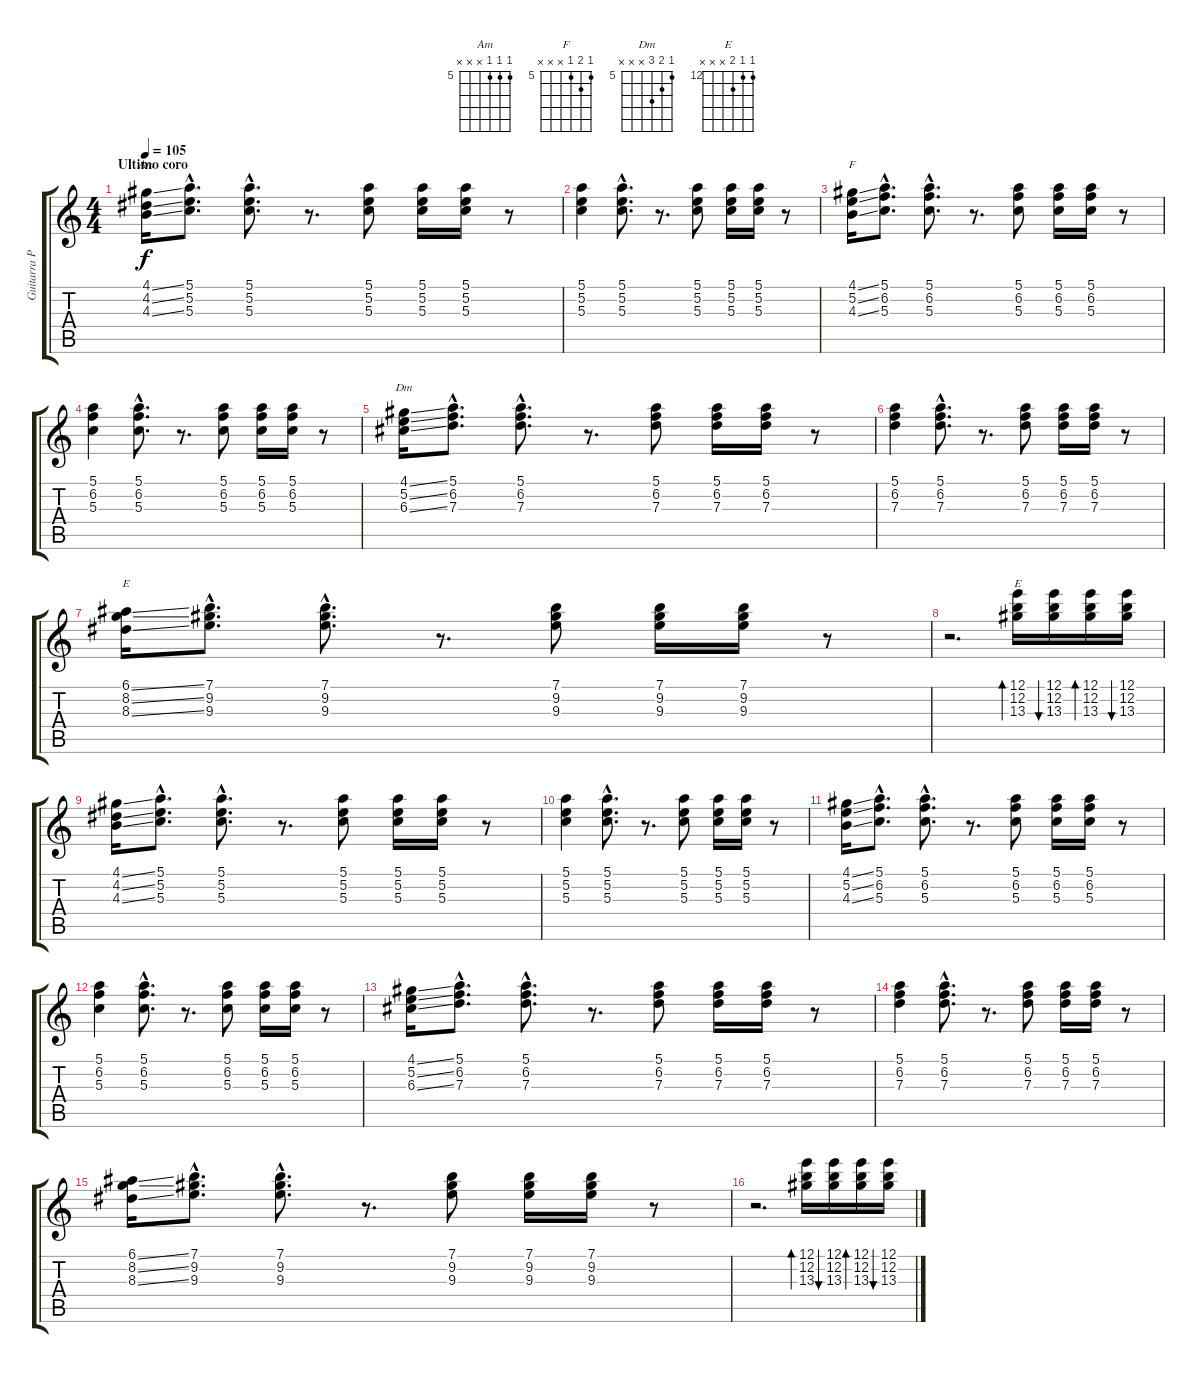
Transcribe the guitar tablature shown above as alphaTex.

\track ("Guitarra Primera" "Guitarra P") {instrument electricguitarmuted}
\staff {score tabs}
\tuning (E4 B3 G3 D3 A2 E2) {hide}
\chord ("Am" 5 5 5 x x x) {firstfret 5}
\chord ("F" 5 6 5 x x x) {firstfret 5}
\chord ("Dm" 5 6 7 x x x) {firstfret 5}
\chord ("E" 7 9 9 x x x) {firstfret 7}
\chord ("E" 12 12 13 x x x) {firstfret 12}
\ts (4 4)
\section ("" "Ultimo coro")
\tempo 105
\clef g2
\ks c
(4.1{ss} 4.2{ss} 4.3{ss}).16{ch "Am" dy f volume 10 instrument electricguitarjazz} (5.1{hac} 5.2{hac} 5.3{hac}).8{d} (5.1{hac} 5.2{hac} 5.3{hac}).8{d} r.8{d} (5.1 5.2 5.3).8 (5.1 5.2 5.3).16 (5.1 5.2 5.3).16 r.8 |
(5.1 5.2 5.3).4 (5.1{hac} 5.2{hac} 5.3{hac}).8{d} r.8{d} (5.1 5.2 5.3).8 (5.1 5.2 5.3).16 (5.1 5.2 5.3).16 r.8 |
(4.1{ss} 5.2{ss} 4.3{ss}).16{ch "F"} (5.1{hac} 6.2{hac} 5.3{hac}).8{d} (5.1{hac} 6.2{hac} 5.3{hac}).8{d} r.8{d} (5.1 6.2 5.3).8 (5.1 6.2 5.3).16 (5.1 6.2 5.3).16 r.8 |
(5.1 6.2 5.3).4 (5.1{hac} 6.2{hac} 5.3{hac}).8{d} r.8{d} (5.1 6.2 5.3).8 (5.1 6.2 5.3).16 (5.1 6.2 5.3).16 r.8 |
(4.1{ss} 5.2{ss} 6.3{ss}).16{ch "Dm"} (5.1{hac} 6.2{hac} 7.3{hac}).8{d} (5.1{hac} 6.2{hac} 7.3{hac}).8{d} r.8{d} (5.1 6.2 7.3).8 (5.1 6.2 7.3).16 (5.1 6.2 7.3).16 r.8 |
(5.1 6.2 7.3).4 (5.1{hac} 6.2{hac} 7.3{hac}).8{d} r.8{d} (5.1 6.2 7.3).8 (5.1 6.2 7.3).16 (5.1 6.2 7.3).16 r.8 |
(6.1{ss} 8.2{ss} 8.3{ss}).16{ch "E"} (7.1{hac} 9.2{hac} 9.3{hac}).8{d} (7.1{hac} 9.2{hac} 9.3{hac}).8{d} r.8{d} (7.1 9.2 9.3).8 (7.1 9.2 9.3).16 (7.1 9.2 9.3).16 r.8 |
r.2{d} (12.1 12.2 13.3).16{bd 30 ch "E"} (12.1 12.2 13.3).16{bu 30} (12.1 12.2 13.3).16{bd 30} (12.1 12.2 13.3).16{bu 30} |
(4.1{ss} 4.2{ss} 4.3{ss}).16 (5.1{hac} 5.2{hac} 5.3{hac}).8{d} (5.1{hac} 5.2{hac} 5.3{hac}).8{d} r.8{d} (5.1 5.2 5.3).8 (5.1 5.2 5.3).16 (5.1 5.2 5.3).16 r.8 |
(5.1 5.2 5.3).4 (5.1{hac} 5.2{hac} 5.3{hac}).8{d} r.8{d} (5.1 5.2 5.3).8 (5.1 5.2 5.3).16 (5.1 5.2 5.3).16 r.8 |
(4.1{ss} 5.2{ss} 4.3{ss}).16 (5.1{hac} 6.2{hac} 5.3{hac}).8{d} (5.1{hac} 6.2{hac} 5.3{hac}).8{d} r.8{d} (5.1 6.2 5.3).8 (5.1 6.2 5.3).16 (5.1 6.2 5.3).16 r.8 |
(5.1 6.2 5.3).4 (5.1{hac} 6.2{hac} 5.3{hac}).8{d} r.8{d} (5.1 6.2 5.3).8 (5.1 6.2 5.3).16 (5.1 6.2 5.3).16 r.8 |
(4.1{ss} 5.2{ss} 6.3{ss}).16 (5.1{hac} 6.2{hac} 7.3{hac}).8{d} (5.1{hac} 6.2{hac} 7.3{hac}).8{d} r.8{d} (5.1 6.2 7.3).8 (5.1 6.2 7.3).16 (5.1 6.2 7.3).16 r.8 |
(5.1 6.2 7.3).4 (5.1{hac} 6.2{hac} 7.3{hac}).8{d} r.8{d} (5.1 6.2 7.3).8 (5.1 6.2 7.3).16 (5.1 6.2 7.3).16 r.8 |
(6.1{ss} 8.2{ss} 8.3{ss}).16 (7.1{hac} 9.2{hac} 9.3{hac}).8{d} (7.1{hac} 9.2{hac} 9.3{hac}).8{d} r.8{d} (7.1 9.2 9.3).8 (7.1 9.2 9.3).16 (7.1 9.2 9.3).16 r.8 |
r.2{d} (12.1 12.2 13.3).16{bd 30} (12.1 12.2 13.3).16{bu 30} (12.1 12.2 13.3).16{bd 30} (12.1 12.2 13.3).16{bu 30}
